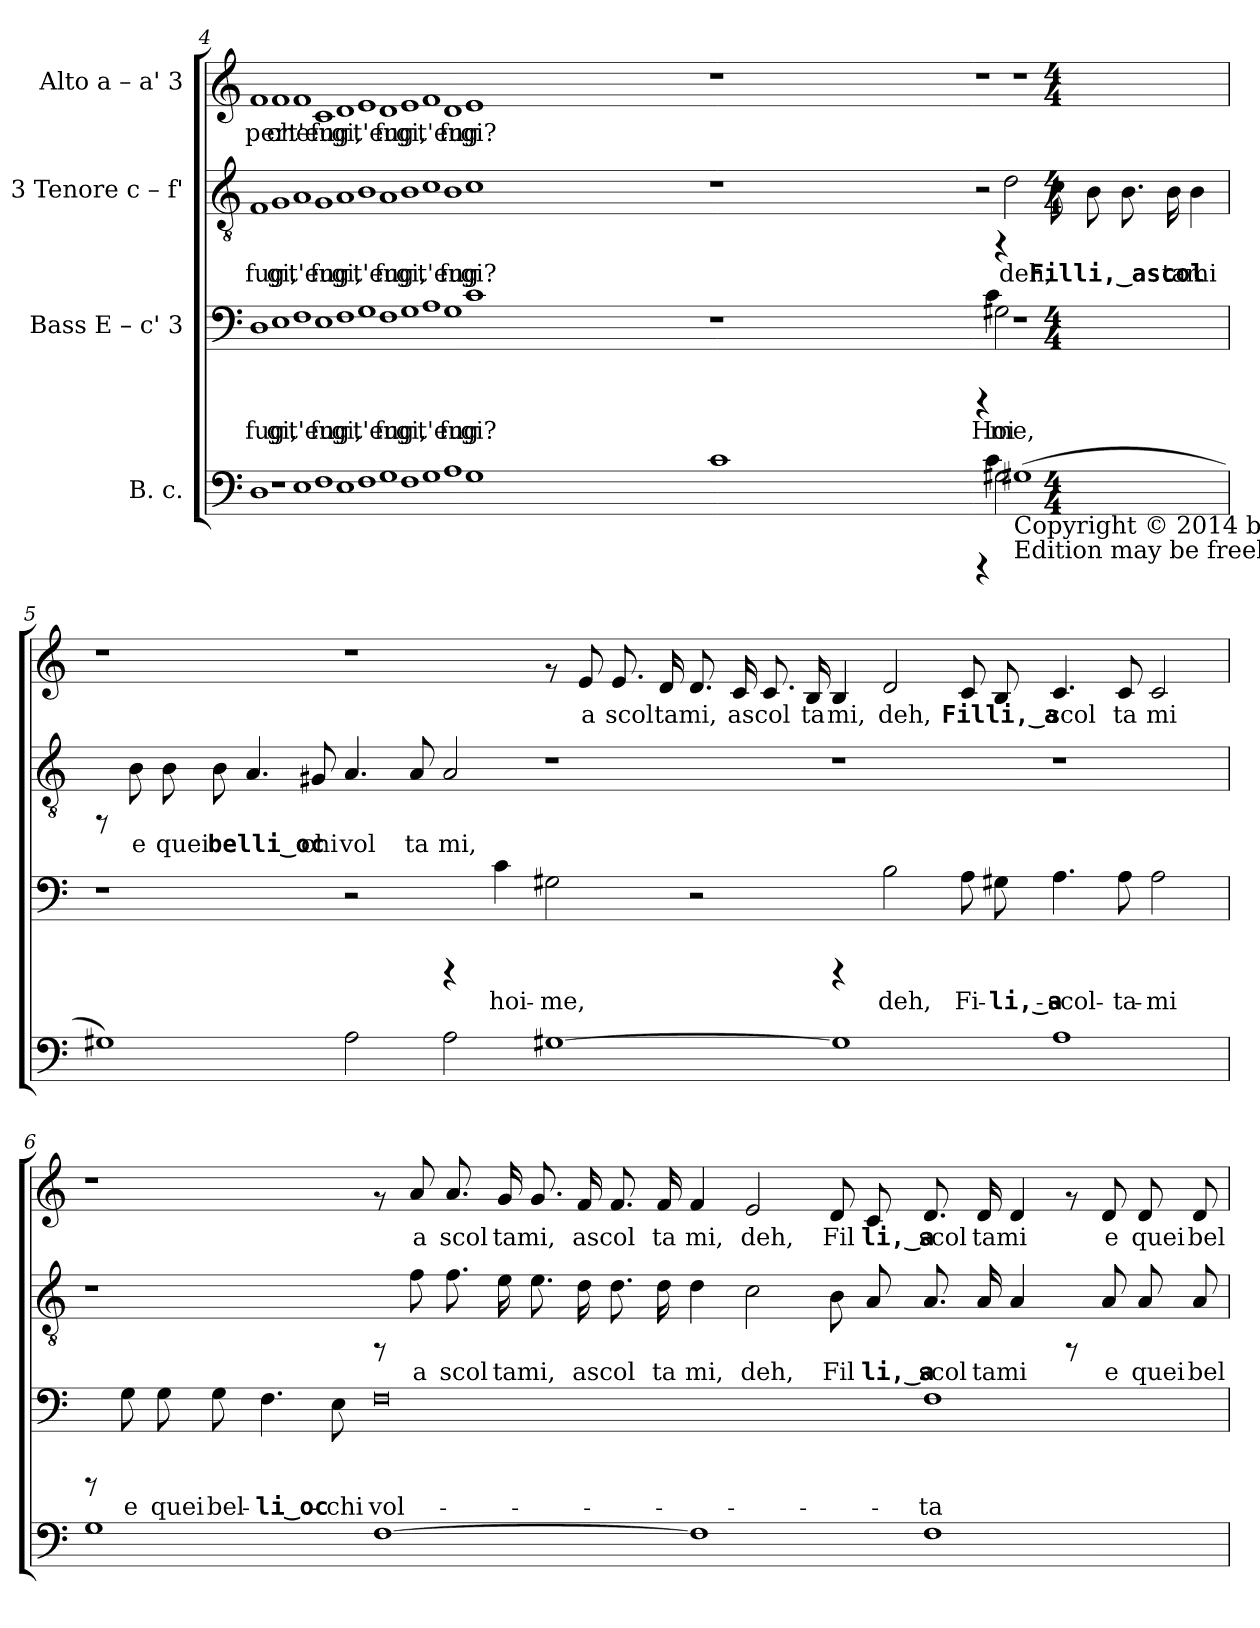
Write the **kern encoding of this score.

**kern	**kern	**text	**kern	**text	**kern	**text
*part4	*part3	*part3	*part2	*part2	*part1	*part1
*staff4	*staff3	*staff3	*staff2	*staff2	*staff1	*staff1
*I"B. c.	*I"Bass  E – c'  3	*	*I"3  Tenore  c – f'	*	*I"Alto  a – a'  3	*
!!LO:PB:g=z
*clefF4	*clefF4	*	*clefGv2	*	*clefG2	*
*k[]	*k[]	*	*k[]	*	*k[]	*
*C:	*C:	*	*C:	*	*C:	*
=4	=4	=4	=4	=4	=4	=4
!	!	!LO:LY:b:rj	!	!LO:LY:b:rj	!	!LO:LY:b:cj
1D	1D	fug	1F	fug	1f	per
!	!	!LO:LY:b:rj	!	!LO:LY:b:rj	!	!LO:LY:b:cj
1r	1E	gi,	1G	gi,	1f	che
!	!	!LO:LY:b:rj	!	!LO:LY:b:rj	!	!LO:LY:b:cj
1E	1F	t'en	1A	t'en	1f	t'en
!	!	!LO:LY:b:rj	!	!LO:LY:b:rj	!	!LO:LY:b:cj
1F	1E	fug	1G	fug	1c	fug
!	!	!LO:LY:b:rj	!	!LO:LY:b:rj	!	!LO:LY:b:cj
1E	1F	gi,	1A	gi,	1d	gi,
!	!	!LO:LY:b:rj	!	!LO:LY:b:rj	!	!LO:LY:b:cj
1F	1G	t'en	1B	t'en	1e	t'en
!	!	!LO:LY:b:rj	!	!LO:LY:b:rj	!	!LO:LY:b:cj
1G	1F	fug	1A	fug	1d	fug
!	!	!LO:LY:b:rj	!	!LO:LY:b:rj	!	!LO:LY:b:cj
1F	1G	gi,	1B	gi,	1e	gi,
!	!	!LO:LY:b:rj	!	!LO:LY:b:rj	!	!LO:LY:b:cj
1G	1A	t'en	1c	t'en	1f	t'en
!	!	!LO:LY:b:rj	!	!LO:LY:b:rj	!	!LO:LY:b:cj
1A	1G	fug	1B	fug	1d	fug
!	!	!LO:LY:b:rj	!	!LO:LY:b:rj	!	!LO:LY:b:cj
1G	1c	gi?	1c	gi?	1e	gi?
*M4/4	*M4/4	*	*M4/4	*	*M4/4	*
*met(c)	*met(c)	*	*met(c)	*	*met(c)	*
1c	1r	.	1r	.	1r	.
*M4/4	*M4/4	*	*M4/4	*	*M4/4	*
*met(c)	*met(c)	*	*met(c)	*	*met(c)	*
4rCCC	4rCCC	.	2r	.	1r	.
!	!	!LO:LY:b:rj	!	!	!	!
4c\	4c\	Hoi	.	.	.	.
!	!	!LO:LY:b:rj	!	!	!	!
2G#X\	2G#X\	me,	4rFF	.	.	.
!	!	!	!	!LO:LY:b:rj	!	!
.	.	.	2d\	deh,	.	.
!LO:TX:b:t=Copyright © 2014 by the Choral Public Domain Library (http&colon;//www.cpdl.org)	!	!	!	!	!	!
!LO:TX:b:t=Edition may be freely distributed, duplicated, performed, or recorded.	!	!	!	!	!	!
(>1G#X	1r	.	.	.	1r	.
!	!	!	!	!LO:LY:b:rj	!	!
.	.	.	8c\	Filli,‿ascol	.	.
!	!	!	!	!LO:LY:b:rj	!	!
.	.	.	8B\	.	.	.
!	!	!	!	!LO:LY:b:rj	!	!
.	.	.	8.B\	.	.	.
!	!	!	!	!LO:LY:b:rj	!	!
.	.	.	16B\	tami	.	.
!	!	!	!	!LO:LY:b:rj	!	!
.	.	.	4B\	.	.	.
!!LO:PB:g=z
=5	=5	=5	=5	=5	=5	=5
1G#X)	1r	.	8rFF	.	1r	.
!	!	!	!	!LO:LY:b:rj	!	!
.	.	.	8B\	e	.	.
!	!	!	!	!LO:LY:b:rj	!	!
.	.	.	8B\	quei	.	.
!	!	!	!	!LO:LY:b:rj	!	!
.	.	.	8B\	belli‿oc	.	.
!	!	!	!	!LO:LY:b:rj	!	!
.	.	.	4.A/	.	.	.
!	!	!	!	!LO:LY:b:rj	!	!
.	.	.	8G#X/	chi	.	.
!	!	!	!	!LO:LY:b:rj	!	!
2A\	2r	.	4.A/	vol	1r	.
!	!	!	!	!LO:LY:b:rj	!	!
.	.	.	8A/	ta	.	.
!	!	!	!	!LO:LY:b:rj	!	!
2A\	4rCCC	.	2A/	mi,	.	.
!	!	!LO:LY:b:rj	!	!	!	!
.	4c\	hoi-	.	.	.	.
!	!	!LO:LY:b:rj	!	!	!	!
[>1G#X	2G#X\	-me,	1r	.	8rf	.
!	!	!	!	!	!	!LO:LY:b:cj
.	.	.	.	.	8e/	a
!	!	!	!	!	!	!LO:LY:b:cj
.	.	.	.	.	8.e/	scol
!	!	!	!	!	!	!LO:LY:b:cj
.	.	.	.	.	16d/	tami,
!	!	!	!	!	!	!LO:LY:b:cj
.	2r	.	.	.	8.d/	.
!	!	!	!	!	!	!LO:LY:b:cj
.	.	.	.	.	16c/	ascol
!	!	!	!	!	!	!LO:LY:b:cj
.	.	.	.	.	8.c/	.
!	!	!	!	!	!	!LO:LY:b:cj
.	.	.	.	.	16B/	ta
!	!	!	!	!	!	!LO:LY:b:cj
1G#]	4rCCC	.	1r	.	4B/	mi,
!	!	!LO:LY:b:rj	!	!	!	!LO:LY:b:cj
.	2B\	deh,	.	.	2d/	deh,
!	!	!LO:LY:b:rj	!	!	!	!LO:LY:b:cj
.	8A\	Fi-	.	.	8c/	Filli,‿a
!	!	!LO:LY:b:rj	!	!	!	!LO:LY:b:cj
.	8G#X\	-li,‿a-	.	.	8B/	.
!	!	!LO:LY:b:rj	!	!	!	!LO:LY:b:cj
1A	4.A\	-scol-	1r	.	4.c/	scol
!	!	!LO:LY:b:rj	!	!	!	!LO:LY:b:cj
.	8A\	-ta-	.	.	8c/	ta
!	!	!LO:LY:b:rj	!	!	!	!LO:LY:b:cj
.	2A\	-mi	.	.	2c/	mi
!!LO:LB:g=z
=6	=6	=6	=6	=6	=6	=6
1G	8rCCC	.	1r	.	1r	.
!	!	!LO:LY:b:rj	!	!	!	!
.	8G\	e	.	.	.	.
!	!	!LO:LY:b:rj	!	!	!	!
.	8G\	quei	.	.	.	.
!	!	!LO:LY:b:rj	!	!	!	!
.	8G\	bel-	.	.	.	.
!	!	!LO:LY:b:rj	!	!	!	!
.	4.F\	-li‿oc-	.	.	.	.
!	!	!LO:LY:b:rj	!	!	!	!
.	8E\	-chi	.	.	.	.
!	!	!LO:LY:b:rj	!	!	!	!
[>1F	0F	vol-	8rFF	.	8rf	.
!	!	!	!	!LO:LY:b:rj	!	!LO:LY:b:cj
.	.	.	8f\	a	8a/	a
!	!	!	!	!LO:LY:b:rj	!	!LO:LY:b:cj
.	.	.	8.f\	scol	8.a/	scol
!	!	!	!	!LO:LY:b:rj	!	!LO:LY:b:cj
.	.	.	16e\	tami,	16g/	tami,
!	!	!	!	!LO:LY:b:rj	!	!LO:LY:b:cj
.	.	.	8.e\	.	8.g/	.
!	!	!	!	!LO:LY:b:rj	!	!LO:LY:b:cj
.	.	.	16d\	ascol	16f/	ascol
!	!	!	!	!LO:LY:b:rj	!	!LO:LY:b:cj
.	.	.	8.d\	.	8.f/	.
!	!	!	!	!LO:LY:b:rj	!	!LO:LY:b:cj
.	.	.	16d\	ta	16f/	ta
!	!	!	!	!LO:LY:b:rj	!	!LO:LY:b:cj
1F]	.	.	4d\	mi,	4f/	mi,
!	!	!	!	!LO:LY:b:rj	!	!LO:LY:b:cj
.	.	.	2c\	deh,	2e/	deh,
!	!	!	!	!LO:LY:b:rj	!	!LO:LY:b:cj
.	.	.	8B\	Fil	8d/	Fil
!	!	!	!	!LO:LY:b:rj	!	!LO:LY:b:cj
.	.	.	8A/	li,‿a	8c/	li,‿a
!	!	!LO:LY:b:rj	!	!LO:LY:b:rj	!	!LO:LY:b:cj
1F	1F	-ta-	8.A/	scol	8.d/	scol
!	!	!	!	!LO:LY:b:rj	!	!LO:LY:b:cj
.	.	.	16A/	tami	16d/	tami
!	!	!	!	!LO:LY:b:rj	!	!LO:LY:b:cj
.	.	.	4A/	.	4d/	.
.	.	.	8rFF	.	8rf	.
!	!	!	!	!LO:LY:b:rj	!	!LO:LY:b:cj
.	.	.	8A/	e	8d/	e
!	!	!	!	!LO:LY:b:rj	!	!LO:LY:b:cj
.	.	.	8A/	quei	8d/	quei
!	!	!	!	!LO:LY:b:rj	!	!LO:LY:b:cj
.	.	.	8A/	bel	8d/	bel
=	=	=	=	=	=	=
*-	*-	*-	*-	*-	*-	*-
